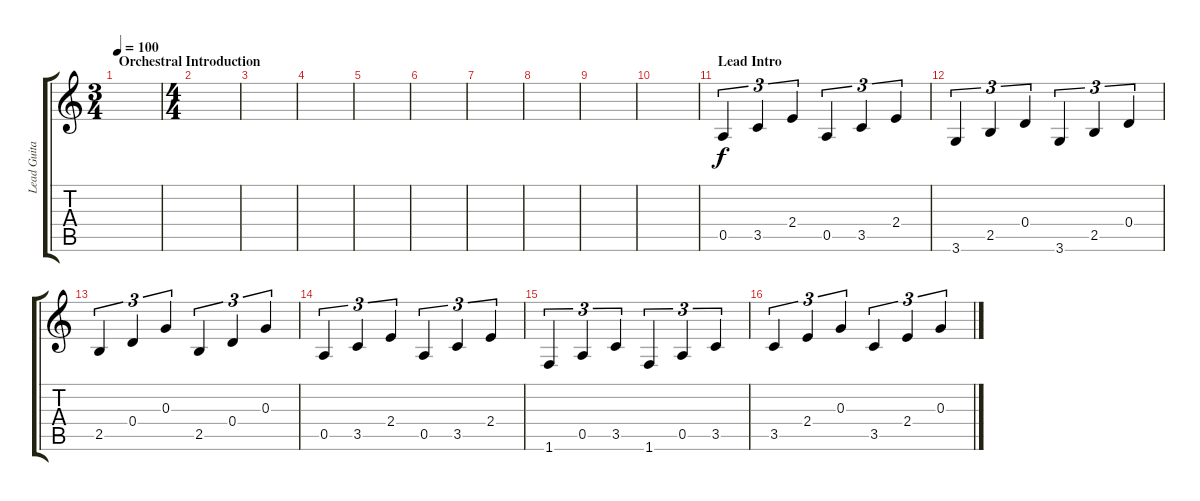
\track ("Lead Guitar" "Lead Guita") {instrument distortionguitar}
\staff {score tabs}
\tuning (E4 B3 G3 D3 A2 E2) {hide}
\ts (3 4)
\section ("" "Orchestral Introduction")
\tempo 100
\clef g2
\ks c
|
\ts (4 4)
|
|
|
|
|
|
|
|
|
\section ("" "Lead Intro")
0.5.4{tu (3 2)} 3.5.4{tu (3 2)} 2.4.4{tu (3 2)} 0.5.4{tu (3 2)} 3.5.4{tu (3 2)} 2.4.4{tu (3 2)} |
3.6.4{tu (3 2)} 2.5.4{tu (3 2)} 0.4.4{tu (3 2)} 3.6.4{tu (3 2)} 2.5.4{tu (3 2)} 0.4.4{tu (3 2)} |
2.5.4{tu (3 2)} 0.4.4{tu (3 2)} 0.3.4{tu (3 2)} 2.5.4{tu (3 2)} 0.4.4{tu (3 2)} 0.3.4{tu (3 2)} |
0.5.4{tu (3 2)} 3.5.4{tu (3 2)} 2.4.4{tu (3 2)} 0.5.4{tu (3 2)} 3.5.4{tu (3 2)} 2.4.4{tu (3 2)} |
1.6.4{tu (3 2)} 0.5.4{tu (3 2)} 3.5.4{tu (3 2)} 1.6.4{tu (3 2)} 0.5.4{tu (3 2)} 3.5.4{tu (3 2)} |
3.5.4{tu (3 2)} 2.4.4{tu (3 2)} 0.3.4{tu (3 2)} 3.5.4{tu (3 2)} 2.4.4{tu (3 2)} 0.3.4{tu (3 2)}
